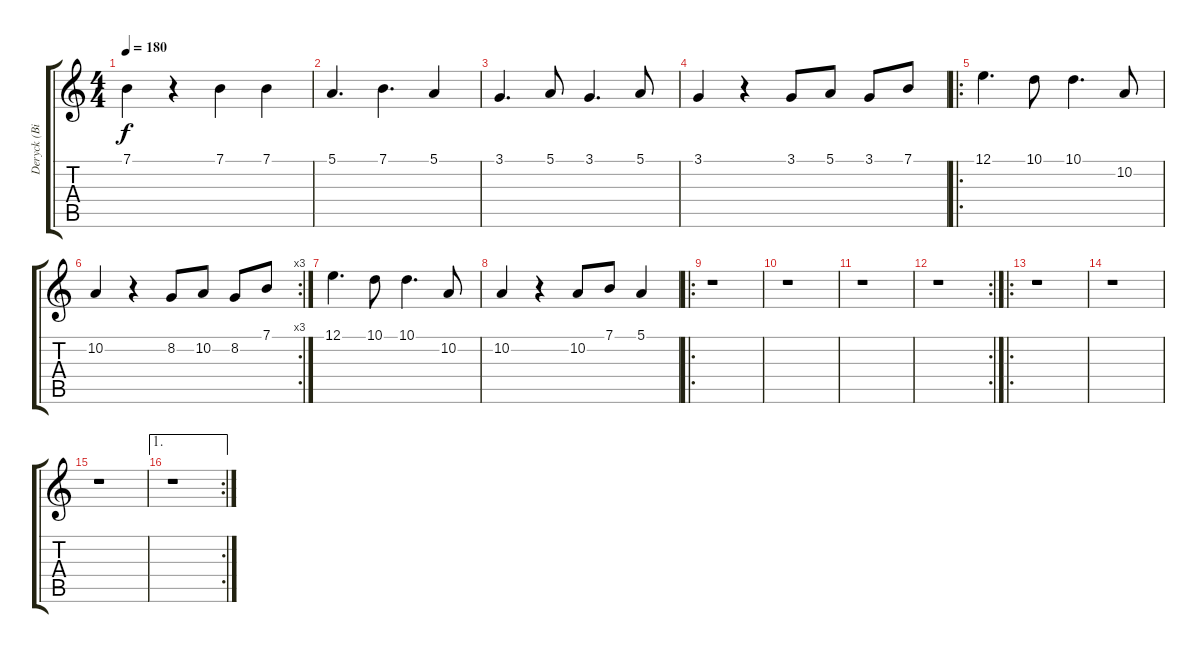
\track ("Deryck (Bizzy D) - Lead Vocals" "Deryck (Bi") {instrument harmonica}
\staff {score tabs}
\tuning (E4 B3 G3 D3 A2 E2) {hide}
\ts (4 4)
\tempo 180
\clef g2
\ks c
7.1.4{dy f} r.4 7.1.4 7.1.4 |
5.1.4{d} 7.1.4{d} 5.1.4 |
3.1.4{d} 5.1.8 3.1.4{d} 5.1.8 |
3.1.4 r.4 3.1.8 5.1.8 3.1.8 7.1.8 |
\ro
12.1.4{d} 10.1.8 10.1.4{d} 10.2.8 |
\rc 3
10.2.4 r.4 8.2.8 10.2.8 8.2.8 7.1.8 |
12.1.4{d} 10.1.8 10.1.4{d} 10.2.8 |
10.2.4 r.4 10.2.8 7.1.8 5.1.4 |
\ro
r.1 |
r.1 |
r.1 |
\rc 2
r.1 |
\ro
r.1 |
r.1 |
r.1 |
\ae 1
\rc 2
r.1
